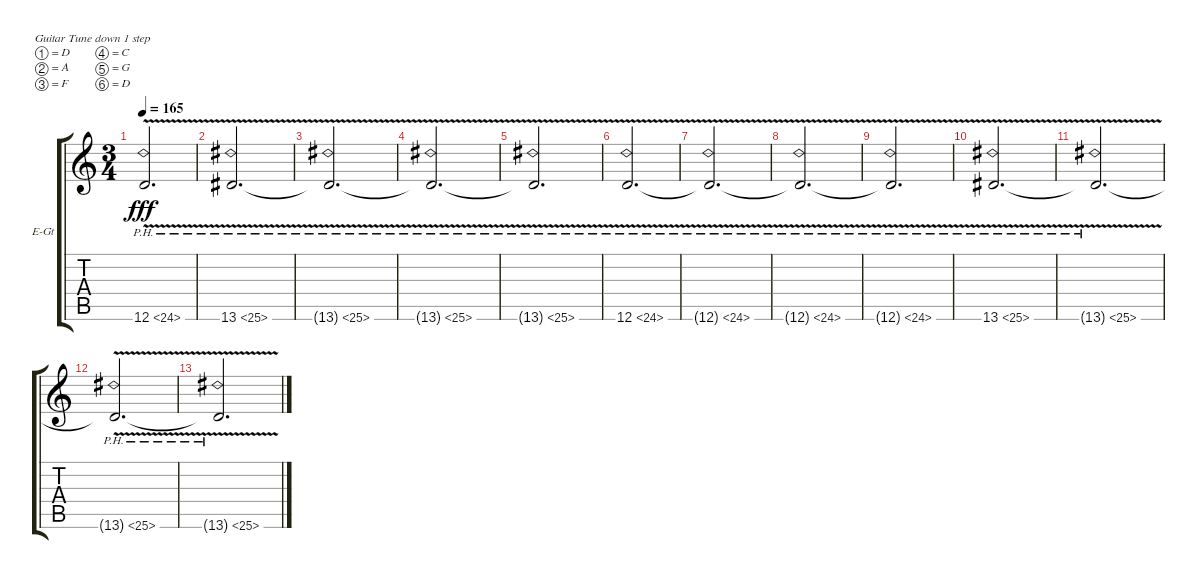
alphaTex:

\bracketExtendMode groupsimilarinstruments
\firstSystemTrackNameOrientation horizontal
\otherSystemsTrackNameOrientation horizontal
\track ("Electric Guitar" "E-Gt") {instrument distortionguitar}
\staff {score tabs}
\tuning (D4 A3 F3 C3 G2 D2)
\ts (3 4)
\tempo 165
\clef g2
\ks c
12.6{ph 12 v t}.2{d dy fff} |
13.6{ph 12 v}.2{d} |
13.6{ph 12 v t}.2{d} |
13.6{ph 12 v t}.2{d} |
13.6{ph 12 v t}.2{d} |
12.6{ph 12 v}.2{d} |
12.6{ph 12 v t}.2{d} |
12.6{ph 12 v t}.2{d} |
12.6{ph 12 v t}.2{d} |
13.6{ph 12 v}.2{d} |
13.6{ph 12 v t}.2{d} |
13.6{ph 12 v t}.2{d} |
13.6{ph 12 v t}.2{d}
